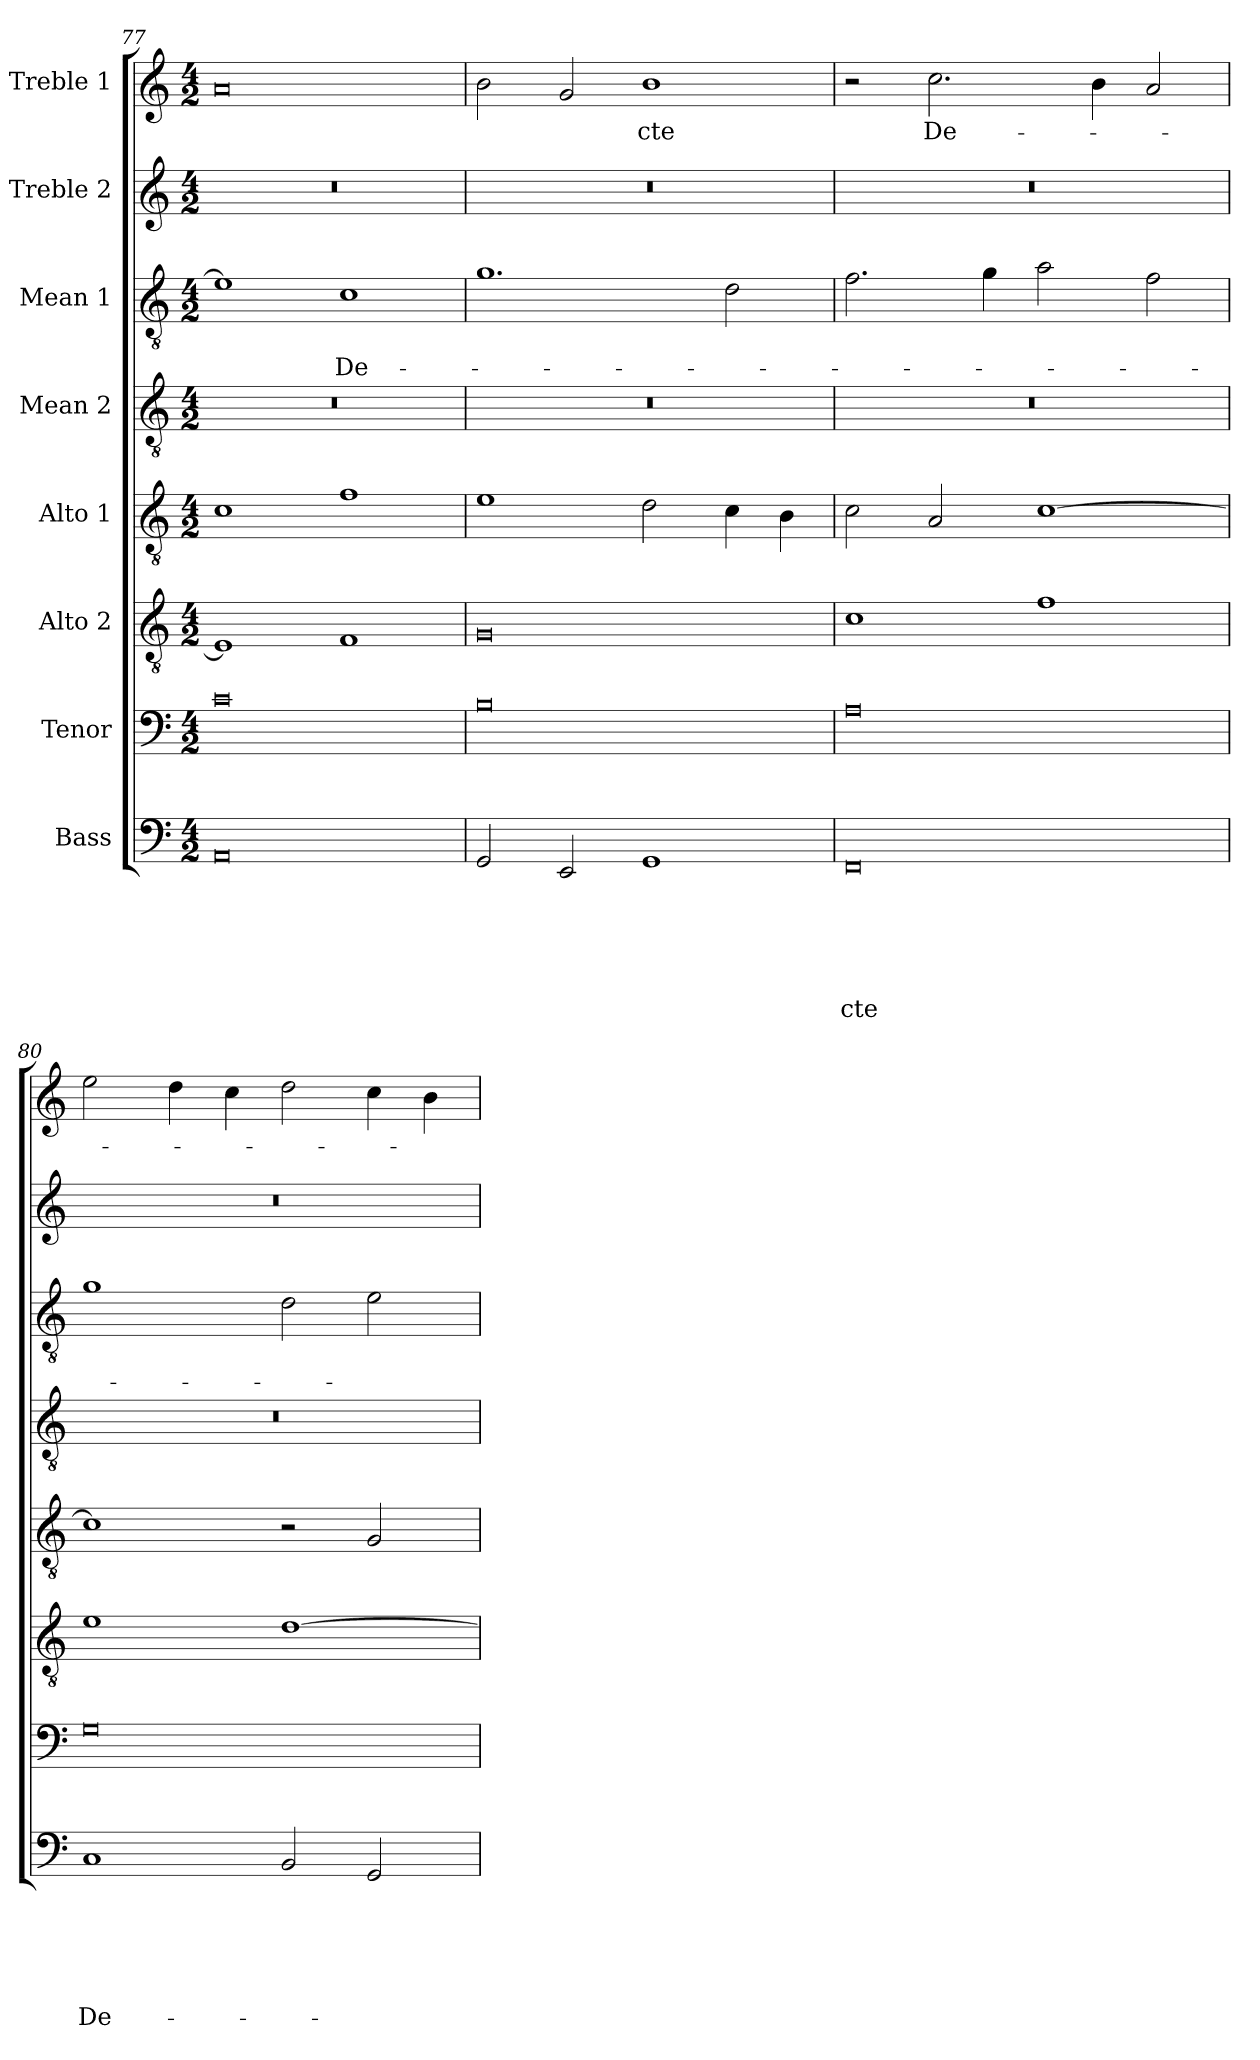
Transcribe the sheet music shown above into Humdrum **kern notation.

**kern	**text	**text	**text	**text	**text	**text	**kern	**kern	**kern	**kern	**kern	**text	**text	**kern	**kern	**text
*part8	*part8	*part8	*part8	*part8	*part8	*part8	*part7	*part6	*part5	*part4	*part3	*part3	*part3	*part2	*part1	*part1
*staff8	*staff8	*staff8	*staff8	*staff8	*staff8	*staff8	*staff7	*staff6	*staff5	*staff4	*staff3	*staff3	*staff3	*staff2	*staff1	*staff1
*I"Bass	*	*	*	*	*	*	*I"Tenor	*I"Alto 2	*I"Alto 1	*I"Mean 2	*I"Mean 1	*	*	*I"Treble 2	*I"Treble 1	*
*clefF4	*	*	*	*	*	*	*clefF4	*clefGv2	*clefGv2	*clefGv2	*clefGv2	*	*	*clefG2	*clefG2	*
*k[]	*	*	*	*	*	*	*k[]	*k[]	*k[]	*k[]	*k[]	*	*	*k[]	*k[]	*
*C:	*	*	*	*	*	*	*C:	*C:	*C:	*C:	*C:	*	*	*C:	*C:	*
*M4/2	*	*	*	*	*	*	*M4/2	*M4/2	*M4/2	*M4/2	*M4/2	*	*	*M4/2	*M4/2	*
=77	=77	=77	=77	=77	=77	=77	=77	=77	=77	=77	=77	=77	=77	=77	=77	=77
0AA	.	.	.	.	.	.	0c	1E]	1c	0r	1e]	.	.	0r	0a	.
.	.	.	.	.	.	.	.	1F	1f	.	1c	.	De-	.	.	.
!!LO:LB:g=z
=78	=78	=78	=78	=78	=78	=78	=78	=78	=78	=78	=78	=78	=78	=78	=78	=78
2GG/	.	.	.	.	.	.	0B	0G	1e	0r	1.g	.	.	0r	2b\	.
2EE/	.	.	.	.	.	.	.	.	.	.	.	.	.	.	2g/	.
1GG	.	.	.	.	.	.	.	.	2d\	.	.	.	.	.	1b	-cte
.	.	.	.	.	.	.	.	.	4c\	.	2d\	.	.	.	.	.
.	.	.	.	.	.	.	.	.	4B\	.	.	.	.	.	.	.
=79	=79	=79	=79	=79	=79	=79	=79	=79	=79	=79	=79	=79	=79	=79	=79	=79
0FF	.	.	.	.	.	-cte	0A	1c	2c\	0r	2.f\	.	.	0r	2r	.
.	.	.	.	.	.	.	.	.	2A/	.	.	.	.	.	2.cc\	De-
.	.	.	.	.	.	.	.	.	.	.	4g\	.	.	.	.	.
.	.	.	.	.	.	.	.	1f	[1c	.	2a\	.	.	.	.	.
.	.	.	.	.	.	.	.	.	.	.	.	.	.	.	4b\	.
.	.	.	.	.	.	.	.	.	.	.	2f\	.	.	.	2a/	.
=80	=80	=80	=80	=80	=80	=80	=80	=80	=80	=80	=80	=80	=80	=80	=80	=80
1C	.	.	.	.	.	De-	0G	1e	1c]	0r	1g	.	.	0r	2ee\	.
.	.	.	.	.	.	.	.	.	.	.	.	.	.	.	4dd\	.
.	.	.	.	.	.	.	.	.	.	.	.	.	.	.	4cc\	.
2BB/	.	.	.	.	.	.	.	[1d	2r	.	2d\	.	.	.	2dd\	.
2GG/	.	.	.	.	.	.	.	.	2G/	.	2e\	.	.	.	4cc\	.
.	.	.	.	.	.	.	.	.	.	.	.	.	.	.	4b\	.
=	=	=	=	=	=	=	=	=	=	=	=	=	=	=	=	=
*-	*-	*-	*-	*-	*-	*-	*-	*-	*-	*-	*-	*-	*-	*-	*-	*-
